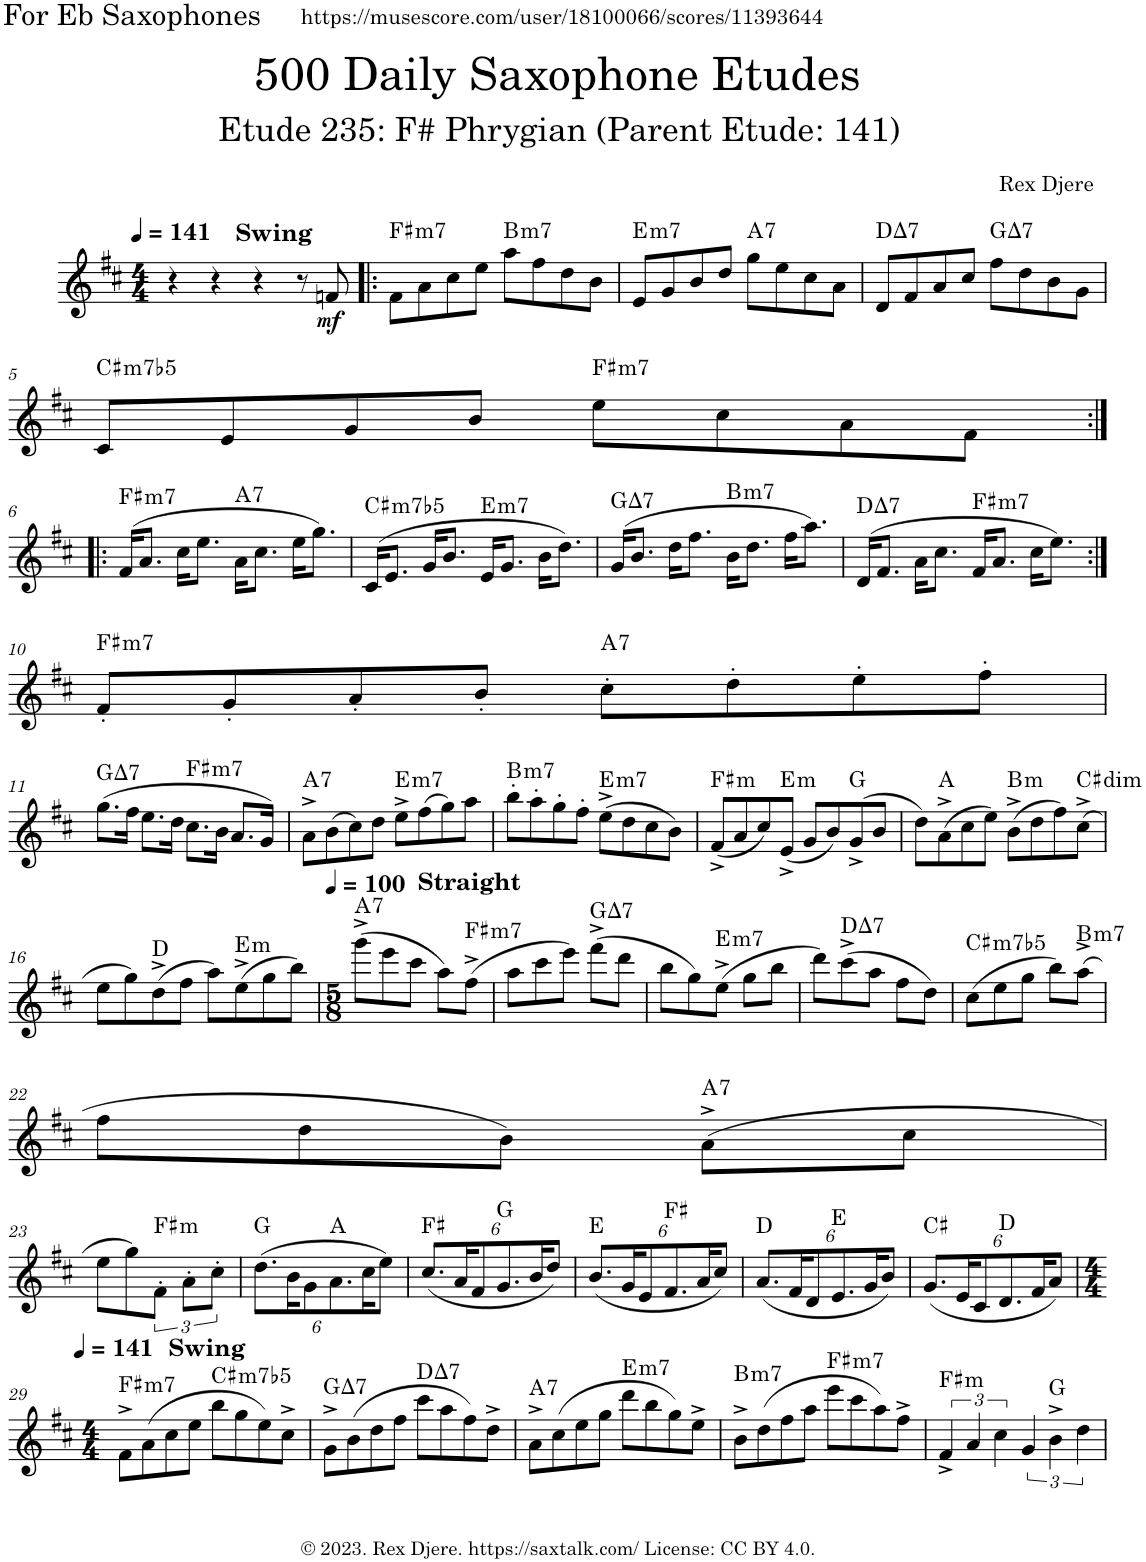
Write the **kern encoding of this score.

**kern	**dynam	**harte
*part1	*part1	*part1
*staff1	*staff1	*
*I"Alto Saxophone	*	*
*I'A. Sax.	*	*
*clefG2	*	*
*Trd5c9	*	*
*k[f#c#]	*	*
*M4/4	*	*
*MM141	*	*
=1	=1	=1
!LO:TX:a:B:t=Swing	!	!
4r	.	.
4r	.	.
4r	.	.
8r	.	.
!	!LO:DY:b	!
8fn/	mf	.
=2!|:	=2!|:	=2!|:
!	!	!LO:H:kt=m7
8f#\L	.	F#:min7
8a\	.	.
8cc#\	.	.
8ee\J	.	.
!	!	!LO:H:kt=m7
8aa\L	.	B:min7
8ff#\	.	.
8dd\	.	.
8b\J	.	.
=3	=3	=3
!	!	!LO:H:kt=m7
8e/L	.	E:min7
8g/	.	.
8b/	.	.
8dd/J	.	.
!	!	!LO:H:kt=7
8gg\L	.	A:7
8ee\	.	.
8cc#\	.	.
8a\J	.	.
=4	=4	=4
!	!	!LO:H:kt=7
8d/L	.	D:maj7
8f#/	.	.
8a/	.	.
8cc#/J	.	.
!	!	!LO:H:kt=7
8ff#\L	.	G:maj7
8dd\	.	.
8b\	.	.
8g\J	.	.
!!LO:LB:g=z
=5	=5	=5
!	!	!LO:H:kt=m7b5
8c#/L	.	C#:hdim7
8e/	.	.
8g/	.	.
8b/J	.	.
!	!	!LO:H:kt=m7
8ee\L	.	F#:min7
8cc#\	.	.
8a\	.	.
8f#\J	.	.
!!LO:LB:g=z
=6:|!|:	=6:|!|:	=6:|!|:
!	!	!LO:H:kt=m7
(16f#/KL	.	F#:min7
8.a/J	.	.
16cc#\KL	.	.
8.ee\J	.	.
!	!	!LO:H:kt=7
16a\KL	.	A:7
8.cc#\J	.	.
16ee\KL	.	.
8.gg\J)	.	.
=7	=7	=7
!	!	!LO:H:kt=m7b5
(16c#/KL	.	C#:hdim7
8.e/J	.	.
16g/KL	.	.
8.b/J	.	.
!	!	!LO:H:kt=m7
16e/KL	.	E:min7
8.g/J	.	.
16b\KL	.	.
8.dd\J)	.	.
=8	=8	=8
!	!	!LO:H:kt=7
(16g/KL	.	G:maj7
8.b/J	.	.
16dd\KL	.	.
8.ff#\J	.	.
!	!	!LO:H:kt=m7
16b\KL	.	B:min7
8.dd\J	.	.
16ff#\KL	.	.
8.aa\J)	.	.
=9	=9	=9
!	!	!LO:H:kt=7
(16d/KL	.	D:maj7
8.f#/J	.	.
16a\KL	.	.
8.cc#\J	.	.
!	!	!LO:H:kt=m7
16f#/KL	.	F#:min7
8.a/J	.	.
16cc#\KL	.	.
8.ee\J)	.	.
!!LO:LB:g=z
=10:|!	=10:|!	=10:|!
!	!	!LO:H:kt=m7
8f#'/L	.	F#:min7
8g'/	.	.
8a'/	.	.
8b'/J	.	.
!	!	!LO:H:kt=7
8cc#'\L	.	A:7
8dd'\	.	.
8ee'\	.	.
8ff#'\J	.	.
!!LO:LB:g=z
=11	=11	=11
!	!	!LO:H:kt=7
(8.gg\L	.	G:maj7
16ff#\Jk	.	.
8.ee\L	.	.
16dd\Jk	.	.
!	!	!LO:H:kt=m7
8.cc#\L	.	F#:min7
16b\Jk	.	.
8.a/L	.	.
16g/Jk)	.	.
=12	=12	=12
!	!	!LO:H:kt=7
8a^\L	.	A:7
(8b\	.	.
8cc#\)	.	.
8dd\J	.	.
!	!	!LO:H:kt=m7
8ee^\L	.	E:min7
(8ff#\	.	.
8gg\)	.	.
8aa\J	.	.
=13	=13	=13
!	!	!LO:H:kt=m7
8bb'\L	.	B:min7
8aa'\	.	.
8gg'\	.	.
8ff#'\J	.	.
!	!	!LO:H:kt=m7
(8ee^\L	.	E:min7
8dd\	.	.
8cc#\	.	.
8b\J)	.	.
=14	=14	=14
!	!	!LO:H:kt=m
(8f#^/L	.	F#:min
8a/	.	.
8cc#/)	.	.
!	!	!LO:H:kt=m
(8e^/J	.	E:min
8g/L	.	.
8b/)	.	.
(8g^/	.	G:maj
8b/J	.	.
=15	=15	=15
8dd\L)	.	.
(8a^\	.	A:maj
8cc#\	.	.
8ee\J)	.	.
!	!	!LO:H:kt=m
(8b^\L	.	B:min
8dd\	.	.
8ff#\)	.	.
!	!	!LO:H:kt=dim
(8cc#^\J	.	C#:dim
!!LO:LB:g=z
=16	=16	=16
8ee\L	.	.
8gg\)	.	.
(8dd^\	.	D:maj
8ff#\J	.	.
8aa\L)	.	.
!	!	!LO:H:kt=m
(8ee^\	.	E:min
8gg\	.	.
8bb\J)	.	.
=17	=17	=17
*M5/8	*	*
*MM100	*	*
!LO:TX:a:B:t=Straight	!	!LO:H:kt=7
(8ggg^\L	.	A:7
8eee\	.	.
8ccc#\J	.	.
8aa\L)	.	.
!	!	!LO:H:kt=m7
(8ff#^\J	.	F#:min7
=18	=18	=18
8aa\L	.	.
8ccc#\	.	.
8eee\J)	.	.
!	!	!LO:H:kt=7
(8fff#^\L	.	G:maj7
8ddd\J	.	.
=19	=19	=19
8bb\L	.	.
8gg\)	.	.
!	!	!LO:H:kt=m7
(8ee^\J	.	E:min7
8gg\L	.	.
8bb\J	.	.
=20	=20	=20
8ddd\L)	.	.
!	!	!LO:H:kt=7
(8ccc#^\	.	D:maj7
8aa\J	.	.
8ff#\L	.	.
8dd\J)	.	.
=21	=21	=21
!	!	!LO:H:kt=m7b5
(8cc#\L	.	C#:hdim7
8ee\	.	.
8gg\J	.	.
8bb\L)	.	.
!	!	!LO:H:kt=m7
(8aa^\J	.	B:min7
!!LO:LB:g=z
=22	=22	=22
8ff#\L	.	.
8dd\	.	.
8b\J)	.	.
!	!	!LO:H:kt=7
(8a^\L	.	A:7
8cc#\J	.	.
!!LO:LB:g=z
=23	=23	=23
8ee\L	.	.
8gg\)	.	.
!	!	!LO:H:kt=m
8f#'\J	.	F#:min
8a'\L	.	.
8cc#'\J	.	.
=24	=24	=24
*Xbrackettup	*	*
(48%5.dd\L	.	G:maj
96%5b\K	.	.
48%5g\	.	.
48%5.a\	.	A:maj
96%5cc#\K	.	.
48%5ee\J)	.	.
=25	=25	=25
(48%5.cc#/L	.	F#:maj
96%5a/K	.	.
48%5f#/	.	.
48%5.g/	.	G:maj
96%5b/K	.	.
48%5dd/J)	.	.
=26	=26	=26
(48%5.b/L	.	E:maj
96%5g/K	.	.
48%5e/	.	.
48%5.f#/	.	F#:maj
96%5a/K	.	.
48%5cc#/J)	.	.
=27	=27	=27
(48%5.a/L	.	D:maj
96%5f#/K	.	.
48%5d/	.	.
48%5.e/	.	E:maj
96%5g/K	.	.
48%5b/J)	.	.
=28	=28	=28
(48%5.g/L	.	C#:maj
96%5e/K	.	.
48%5c#/	.	.
48%5.d/	.	D:maj
96%5f#/K	.	.
48%5a/J)	.	.
!!LO:LB:g=z
=29	=29	=29
*M4/4	*	*
*MM141	*	*
!LO:TX:a:B:t=Swing	!	!LO:H:kt=m7
8f#^\L	.	F#:min7
(8a\	.	.
8cc#\	.	.
8ee\J	.	.
!	!	!LO:H:kt=m7b5
8bb\L	.	C#:hdim7
8gg\	.	.
8ee\)	.	.
8cc#^\J	.	.
=30	=30	=30
!	!	!LO:H:kt=7
8g^\L	.	G:maj7
(8b\	.	.
8dd\	.	.
8ff#\J	.	.
!	!	!LO:H:kt=7
8ccc#\L	.	D:maj7
8aa\	.	.
8ff#\)	.	.
8dd^\J	.	.
=31	=31	=31
!	!	!LO:H:kt=7
8a^\L	.	A:7
(8cc#\	.	.
8ee\	.	.
8gg\J	.	.
!	!	!LO:H:kt=m7
8ddd\L	.	E:min7
8bb\	.	.
8gg\)	.	.
8ee^\J	.	.
=32	=32	=32
!	!	!LO:H:kt=m7
8b^\L	.	B:min7
(8dd\	.	.
8ff#\	.	.
8aa\J	.	.
!	!	!LO:H:kt=m7
8eee\L	.	F#:min7
8ccc#\	.	.
8aa\)	.	.
8ff#^\J	.	.
=33	=33	=33
*brackettup	*	*
!	!	!LO:H:kt=m
6f#^/	.	F#:min
6a/	.	.
6cc#\	.	.
6g/	.	.
6b^\	.	G:maj
6dd\	.	.
=	=	=
*-	*-	*-
